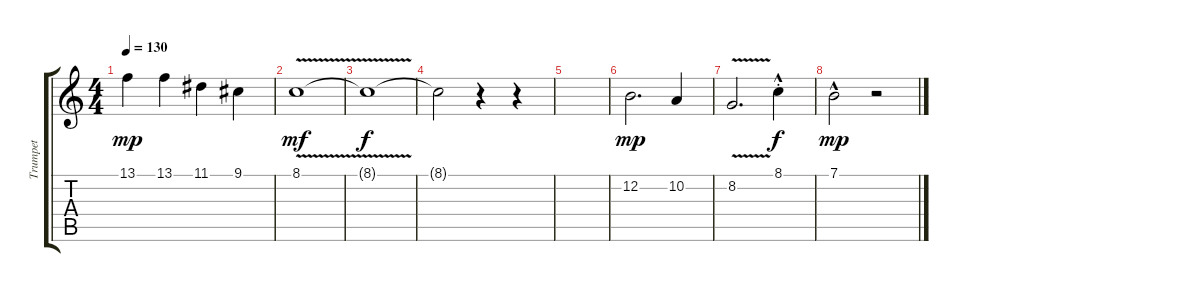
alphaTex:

\track ("Trumpet" "Trumpet") {instrument trumpet}
\staff {score tabs}
\tuning (E4 B3 G3 D3 A2 E2) {hide}
\ts (4 4)
\tempo 130
\clef g2
\ks c
13.1.4{dy mp} 13.1.4 11.1.4 9.1.4 |
8.1{v}.1{dy mf volume 6} |
8.1{t}.1{dy f} |
8.1{t}.2 r.4{volume 13} r.4 |
|
12.2.2{d dy mp} 10.2.4 |
8.2{v}.2{d} 8.1{hac st}.4{dy f} |
7.1{hac}.2{dy mp} r.2
